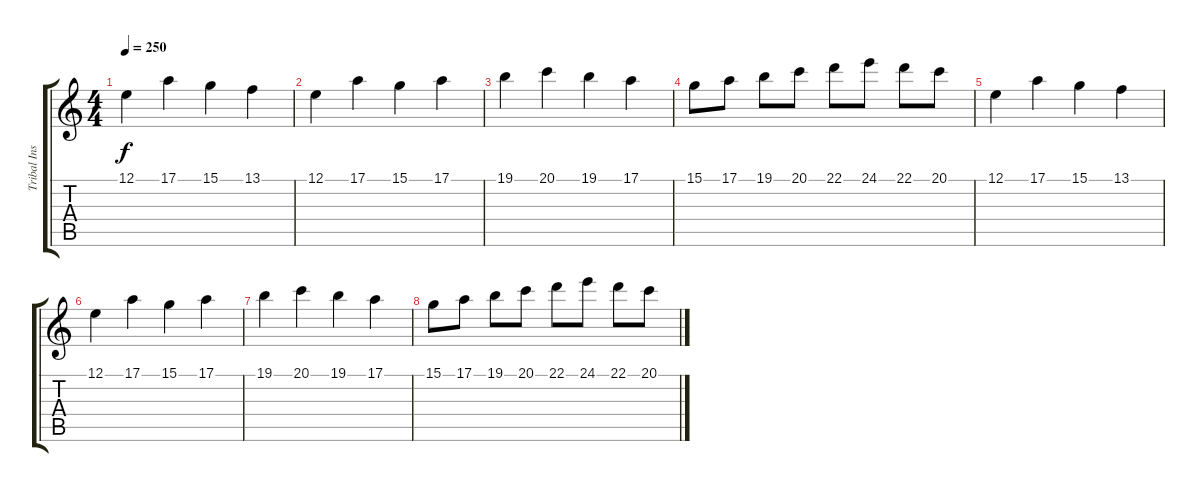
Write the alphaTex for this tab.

\track ("Tribal Instrument" "Tribal Ins") {instrument shakuhachi}
\staff {score tabs}
\tuning (E4 B3 G3 D3 A2 E2) {hide}
\ts (4 4)
\tempo 250
\clef g2
\ks c
12.1.4{dy f} 17.1.4 15.1.4 13.1.4 |
12.1.4 17.1.4 15.1.4 17.1.4 |
19.1.4 20.1.4 19.1.4 17.1.4 |
15.1.8 17.1.8 19.1.8 20.1.8 22.1.8 24.1.8 22.1.8 20.1.8 |
12.1.4 17.1.4 15.1.4 13.1.4 |
12.1.4 17.1.4 15.1.4 17.1.4 |
19.1.4 20.1.4 19.1.4 17.1.4 |
15.1.8 17.1.8 19.1.8 20.1.8 22.1.8 24.1.8 22.1.8 20.1.8
